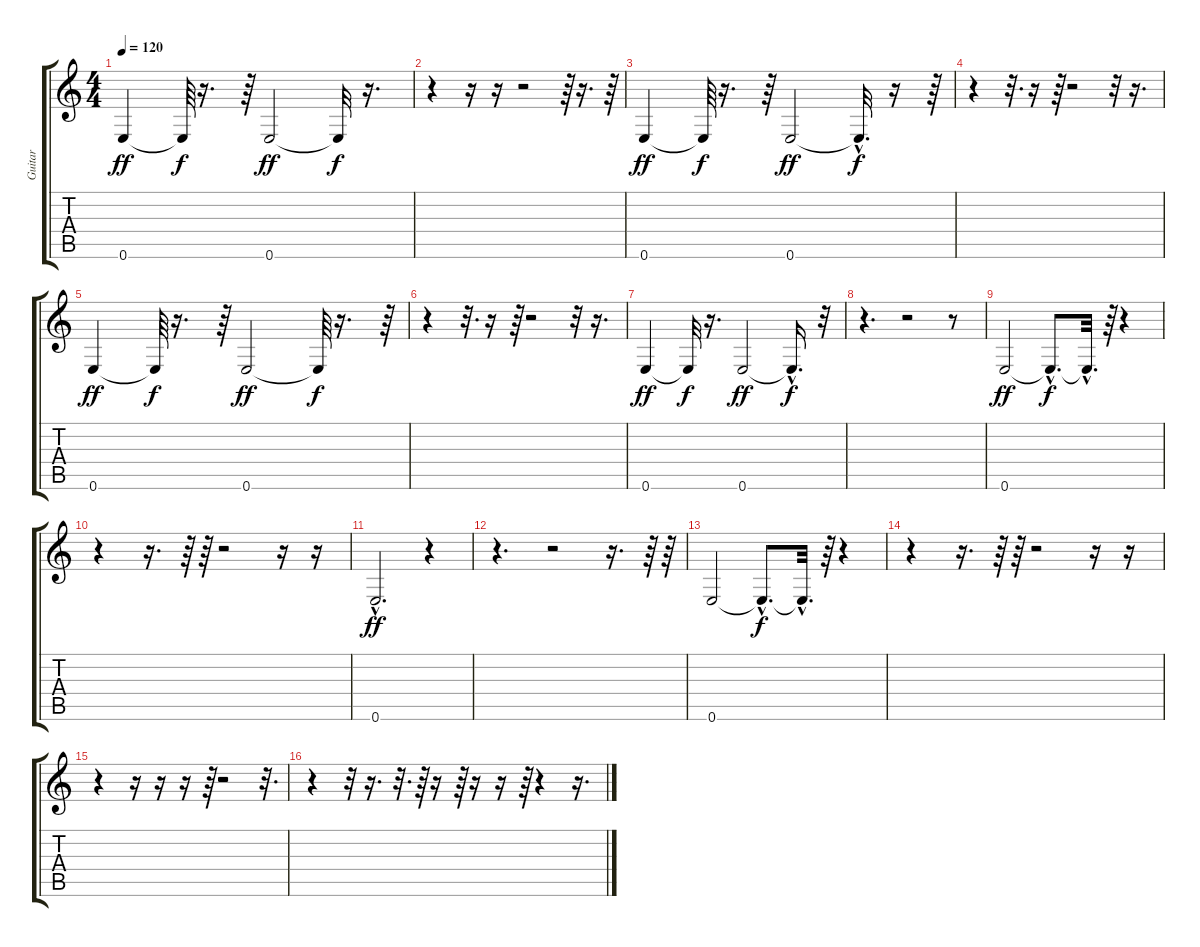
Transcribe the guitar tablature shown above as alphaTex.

\track ("Guitar" "Guitar") {instrument acousticguitarnylon}
\staff {score tabs}
\tuning (E4 B3 G3 D3 A2 E2) {hide}
\ts (4 4)
\tempo 120
\clef g2
\ks c
0.6.4{dy ff} 0.6{t}.64{dy f} r.16{d} r.64 0.6.2{dy ff} 0.6{t}.32{dy f} r.16{d} |
r.4 r.16 r.16 r.2 r.64 r.16{d} r.64 |
0.6.4{dy ff} 0.6{t}.64{dy f} r.16{d} r.64 0.6.2{dy ff} 0.6{hac t}.32{d dy f} r.16 r.64 |
r.4 r.32{d} r.16 r.64 r.2 r.32 r.16{d} |
0.6.4{dy ff} 0.6{t}.64{dy f} r.16{d} r.64 0.6.2{dy ff} 0.6{t}.64{dy f} r.16{d} r.64 |
r.4 r.32{d} r.16 r.64 r.2 r.32 r.16{d} |
0.6.4{dy ff} 0.6{t}.32{dy f} r.16{d} 0.6.2{dy ff} 0.6{hac t}.16{d dy f} r.32 |
r.4{d} r.2 r.8 |
0.6.2{dy ff} 0.6{hac t}.8{d dy f} 0.6{hac t}.32{d} r.64 r.4 |
r.4 r.16{d} r.64 r.64 r.2 r.16 r.16 |
0.6{hac}.2{d dy ff} r.4 |
r.4{d} r.2 r.16{d} r.64 r.64 |
0.6.2 0.6{hac t}.8{d dy f} 0.6{hac t}.32{d} r.64 r.4 |
r.4 r.16{d} r.64 r.64 r.2 r.16 r.16 |
r.4 r.16 r.16 r.16 r.64 r.2 r.32{d} |
r.4 r.32 r.16{d} r.32{d} r.64 r.16 r.64 r.16 r.16 r.64 r.4 r.16{d}
